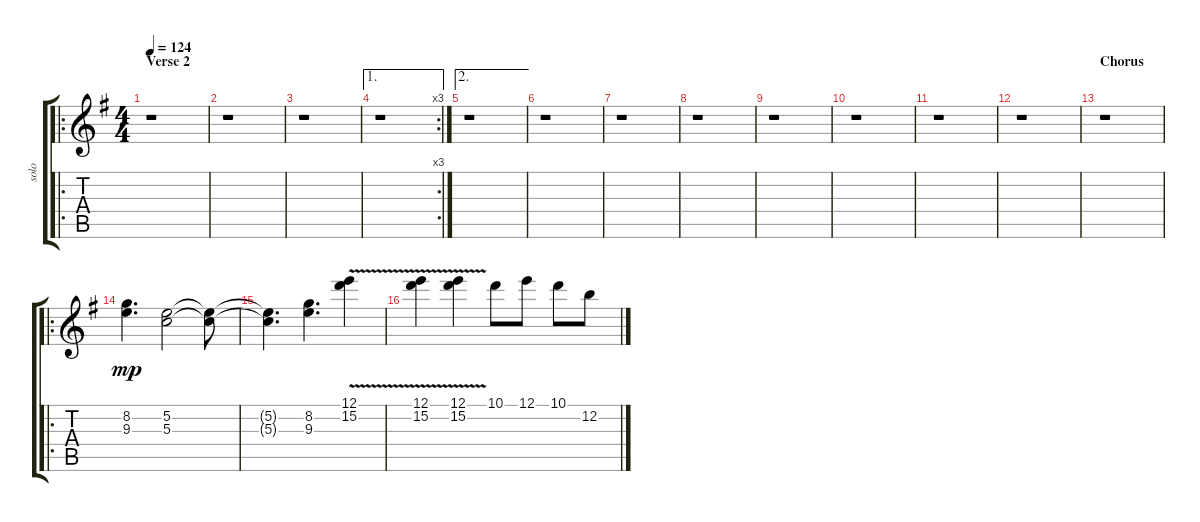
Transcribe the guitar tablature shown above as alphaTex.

\track ("solo" "solo") {instrument overdrivenguitar}
\staff {score tabs}
\tuning (E4 B3 G3 D3 A2 E2) {hide}
\ro
\ts (4 4)
\section ("" "Verse 2")
\tempo 124
\clef g2
\ks g
r.1{dy mp} |
r.1 |
r.1 |
\ae 1
\rc 3
r.1 |
\ae 2
r.1 |
r.1 |
r.1 |
r.1 |
r.1 |
r.1 |
r.1 |
r.1 |
\section ("" "Chorus")
r.1 |
\ro
(8.2 9.3).4{d} (5.2 5.3).2 (5.2{t} 5.3{t}).8 |
(5.2{t} 5.3{t}).4{d} (8.2 9.3).4{d} (12.1{v} 15.2{v}).4 |
(12.1{v} 15.2{v}).4 (12.1{v} 15.2{v}).4 10.1.8 12.1.8 10.1.8 12.2.8
